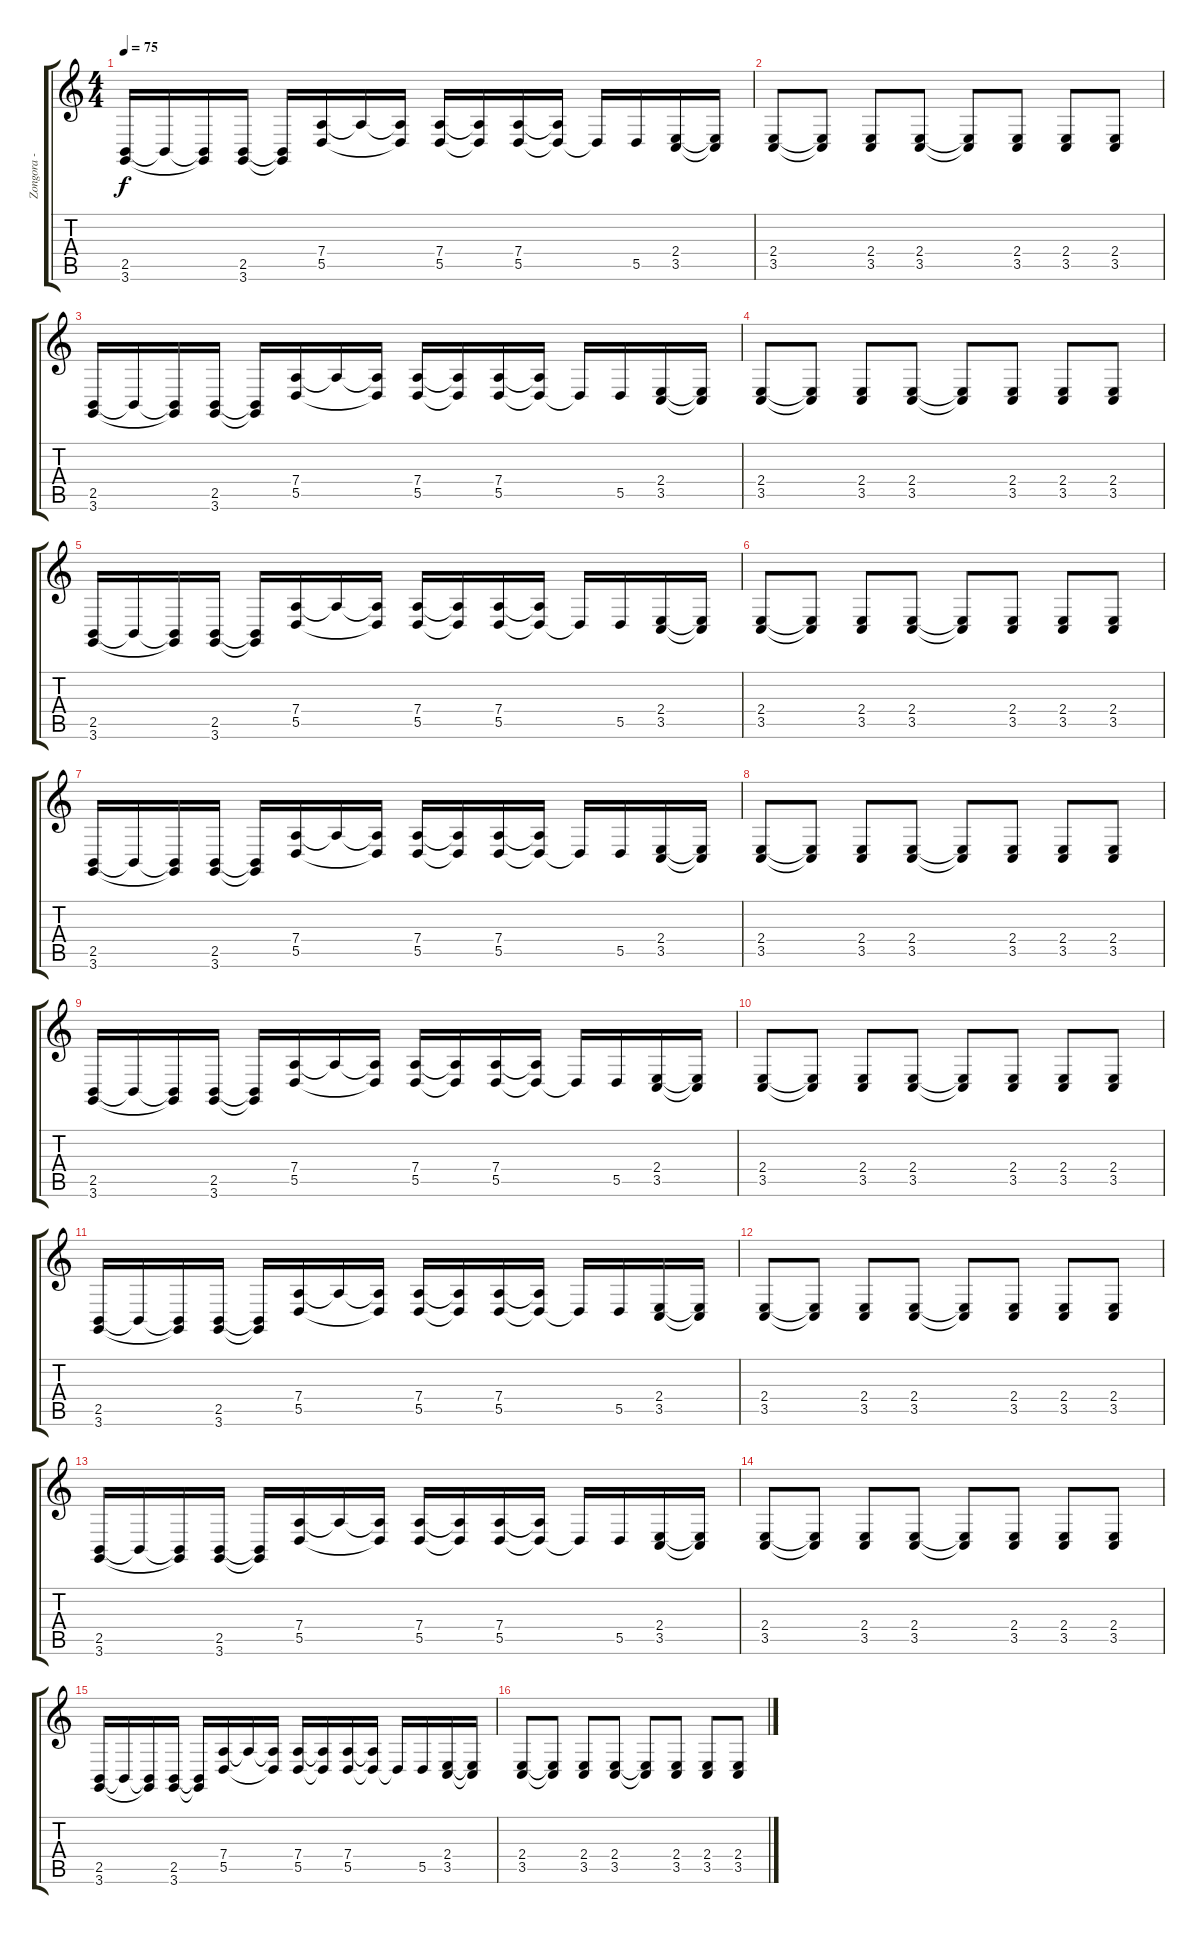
\track ("Zongora - Bal Kéz" "Zongora - ") {instrument acousticgrandpiano}
\staff {score tabs}
\tuning (E4 B3 G3 D3 A2 E2) {hide}
\ts (4 4)
\tempo 75
\clef g2
\ks c
(2.5 3.6).16{dy f} 2.5{t}.16 (2.5{t} 3.6{t}).16 (2.5 3.6).16 (2.5{t} 3.6{t}).16 (7.4 5.5).16 7.4{t}.16 (7.4{t} 5.5{t}).16 (7.4 5.5).16 (7.4{t} 5.5{t}).16 (7.4 5.5).16 (7.4{t} 5.5{t}).16 5.5{t}.16 5.5.16 (2.4 3.5).16 (2.4{t} 3.5{t}).16 |
(2.4 3.5).8 (2.4{t} 3.5{t}).8 (2.4 3.5).8 (2.4 3.5).8 (2.4{t} 3.5{t}).8 (2.4 3.5).8 (2.4 3.5).8 (2.4 3.5).8 |
(2.5 3.6).16 2.5{t}.16 (2.5{t} 3.6{t}).16 (2.5 3.6).16 (2.5{t} 3.6{t}).16 (7.4 5.5).16 7.4{t}.16 (7.4{t} 5.5{t}).16 (7.4 5.5).16 (7.4{t} 5.5{t}).16 (7.4 5.5).16 (7.4{t} 5.5{t}).16 5.5{t}.16 5.5.16 (2.4 3.5).16 (2.4{t} 3.5{t}).16 |
(2.4 3.5).8 (2.4{t} 3.5{t}).8 (2.4 3.5).8 (2.4 3.5).8 (2.4{t} 3.5{t}).8 (2.4 3.5).8 (2.4 3.5).8 (2.4 3.5).8 |
(2.5 3.6).16 2.5{t}.16 (2.5{t} 3.6{t}).16 (2.5 3.6).16 (2.5{t} 3.6{t}).16 (7.4 5.5).16 7.4{t}.16 (7.4{t} 5.5{t}).16 (7.4 5.5).16 (7.4{t} 5.5{t}).16 (7.4 5.5).16 (7.4{t} 5.5{t}).16 5.5{t}.16 5.5.16 (2.4 3.5).16 (2.4{t} 3.5{t}).16 |
(2.4 3.5).8 (2.4{t} 3.5{t}).8 (2.4 3.5).8 (2.4 3.5).8 (2.4{t} 3.5{t}).8 (2.4 3.5).8 (2.4 3.5).8 (2.4 3.5).8 |
(2.5 3.6).16 2.5{t}.16 (2.5{t} 3.6{t}).16 (2.5 3.6).16 (2.5{t} 3.6{t}).16 (7.4 5.5).16 7.4{t}.16 (7.4{t} 5.5{t}).16 (7.4 5.5).16 (7.4{t} 5.5{t}).16 (7.4 5.5).16 (7.4{t} 5.5{t}).16 5.5{t}.16 5.5.16 (2.4 3.5).16 (2.4{t} 3.5{t}).16 |
(2.4 3.5).8 (2.4{t} 3.5{t}).8 (2.4 3.5).8 (2.4 3.5).8 (2.4{t} 3.5{t}).8 (2.4 3.5).8 (2.4 3.5).8 (2.4 3.5).8 |
(2.5 3.6).16 2.5{t}.16 (2.5{t} 3.6{t}).16 (2.5 3.6).16 (2.5{t} 3.6{t}).16 (7.4 5.5).16 7.4{t}.16 (7.4{t} 5.5{t}).16 (7.4 5.5).16 (7.4{t} 5.5{t}).16 (7.4 5.5).16 (7.4{t} 5.5{t}).16 5.5{t}.16 5.5.16 (2.4 3.5).16 (2.4{t} 3.5{t}).16 |
(2.4 3.5).8 (2.4{t} 3.5{t}).8 (2.4 3.5).8 (2.4 3.5).8 (2.4{t} 3.5{t}).8 (2.4 3.5).8 (2.4 3.5).8 (2.4 3.5).8 |
(2.5 3.6).16 2.5{t}.16 (2.5{t} 3.6{t}).16 (2.5 3.6).16 (2.5{t} 3.6{t}).16 (7.4 5.5).16 7.4{t}.16 (7.4{t} 5.5{t}).16 (7.4 5.5).16 (7.4{t} 5.5{t}).16 (7.4 5.5).16 (7.4{t} 5.5{t}).16 5.5{t}.16 5.5.16 (2.4 3.5).16 (2.4{t} 3.5{t}).16 |
(2.4 3.5).8 (2.4{t} 3.5{t}).8 (2.4 3.5).8 (2.4 3.5).8 (2.4{t} 3.5{t}).8 (2.4 3.5).8 (2.4 3.5).8 (2.4 3.5).8 |
(2.5 3.6).16 2.5{t}.16 (2.5{t} 3.6{t}).16 (2.5 3.6).16 (2.5{t} 3.6{t}).16 (7.4 5.5).16 7.4{t}.16 (7.4{t} 5.5{t}).16 (7.4 5.5).16 (7.4{t} 5.5{t}).16 (7.4 5.5).16 (7.4{t} 5.5{t}).16 5.5{t}.16 5.5.16 (2.4 3.5).16 (2.4{t} 3.5{t}).16 |
(2.4 3.5).8 (2.4{t} 3.5{t}).8 (2.4 3.5).8 (2.4 3.5).8 (2.4{t} 3.5{t}).8 (2.4 3.5).8 (2.4 3.5).8 (2.4 3.5).8 |
(2.5 3.6).16 2.5{t}.16 (2.5{t} 3.6{t}).16 (2.5 3.6).16 (2.5{t} 3.6{t}).16 (7.4 5.5).16 7.4{t}.16 (7.4{t} 5.5{t}).16 (7.4 5.5).16 (7.4{t} 5.5{t}).16 (7.4 5.5).16 (7.4{t} 5.5{t}).16 5.5{t}.16 5.5.16 (2.4 3.5).16 (2.4{t} 3.5{t}).16 |
(2.4 3.5).8 (2.4{t} 3.5{t}).8 (2.4 3.5).8 (2.4 3.5).8 (2.4{t} 3.5{t}).8 (2.4 3.5).8 (2.4 3.5).8 (2.4 3.5).8
